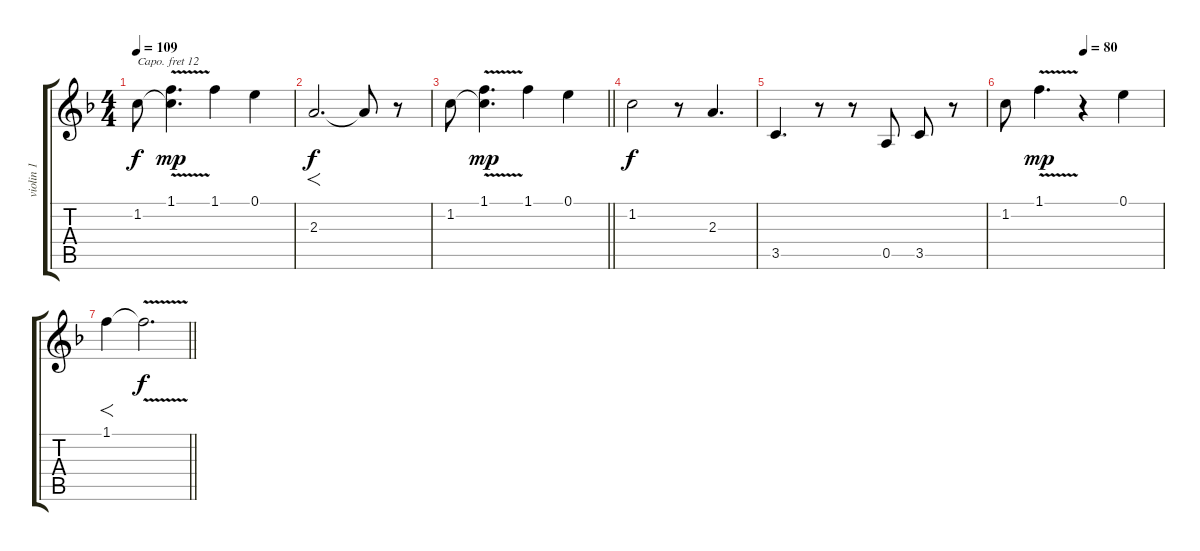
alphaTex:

\track ("violin 1" "violin 1") {instrument violin}
\staff {score tabs}
\capo 12
\tuning (E4 B3 G3 D3 A2 E2) {hide}
\ts (4 4)
\tempo 109
\clef g2
\ks f
1.2.8{dy f} (1.1{v} 1.2{t}).4{d dy mp} 1.1.4 0.1.4 |
2.3.2{f d dy f} 2.3{t}.8 r.8 |
\barLineRight lightlight
1.2.8 (1.1{v} 1.2{t}).4{d dy mp} 1.1.4 0.1.4 |
1.2.2{dy f} r.8 2.3.4{d} |
3.5.4{d} r.8 r.8 0.5.8 3.5.8 r.8 |
\tempo (80 0.5)
1.2.8 1.1{v}.4{d dy mp} r.4 0.1.4 |
\barLineRight lightlight
1.1.4{f} 1.1{v t}.2{d dy f}
